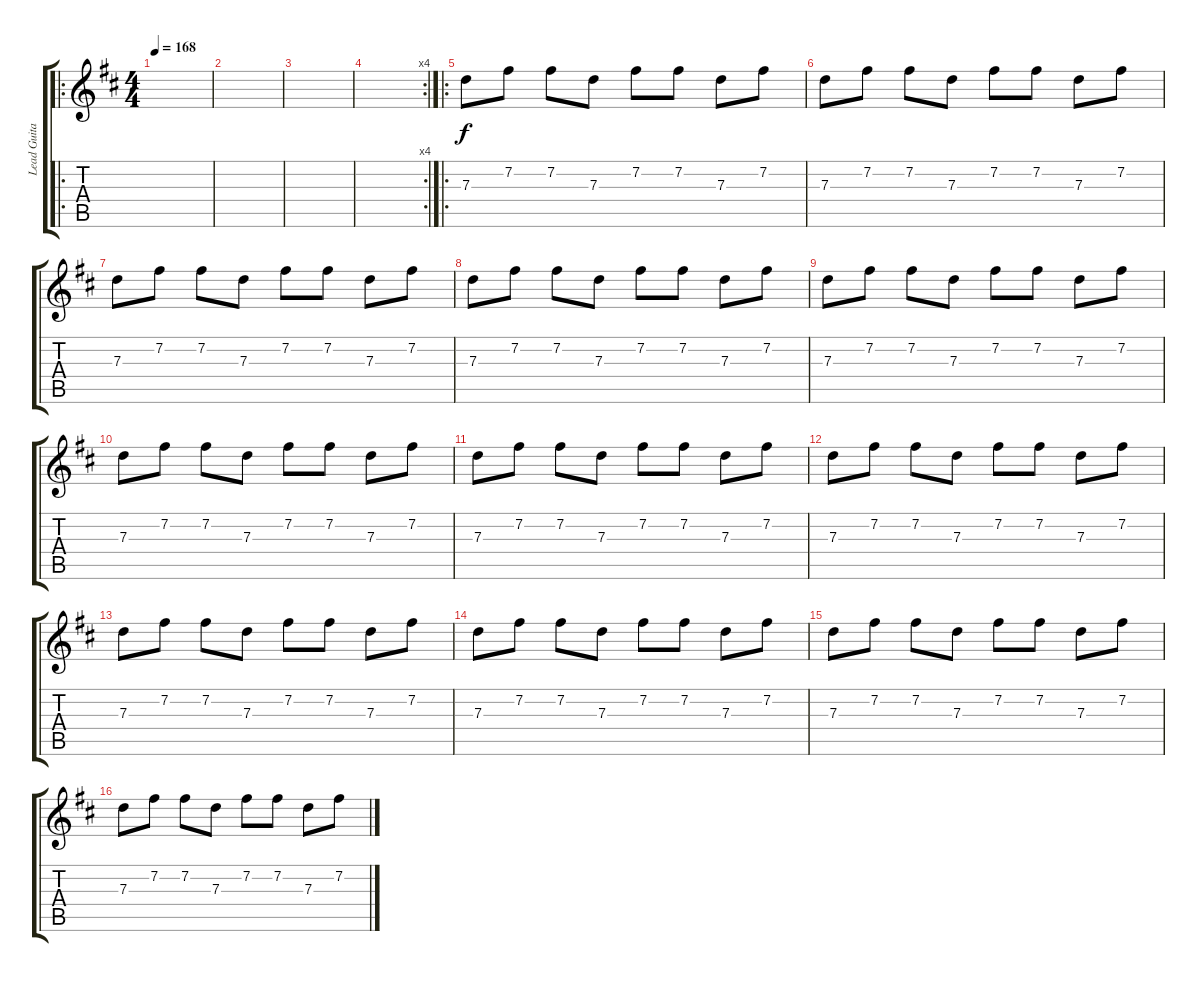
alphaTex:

\track ("Lead Guitar" "Lead Guita") {instrument overdrivenguitar}
\staff {score tabs}
\tuning (E4 B3 G3 D3 A2 E2) {hide}
\ro
\ts (4 4)
\tempo 168
\clef g2
\ks d
|
|
|
\rc 4
|
\ro
7.3.8 7.2.8 7.2.8 7.3.8 7.2.8 7.2.8 7.3.8 7.2.8 |
7.3.8 7.2.8 7.2.8 7.3.8 7.2.8 7.2.8 7.3.8 7.2.8 |
7.3.8 7.2.8 7.2.8 7.3.8 7.2.8 7.2.8 7.3.8 7.2.8 |
7.3.8 7.2.8 7.2.8 7.3.8 7.2.8 7.2.8 7.3.8 7.2.8 |
7.3.8 7.2.8 7.2.8 7.3.8 7.2.8 7.2.8 7.3.8 7.2.8 |
7.3.8 7.2.8 7.2.8 7.3.8 7.2.8 7.2.8 7.3.8 7.2.8 |
7.3.8 7.2.8 7.2.8 7.3.8 7.2.8 7.2.8 7.3.8 7.2.8 |
7.3.8 7.2.8 7.2.8 7.3.8 7.2.8 7.2.8 7.3.8 7.2.8 |
7.3.8 7.2.8 7.2.8 7.3.8 7.2.8 7.2.8 7.3.8 7.2.8 |
7.3.8 7.2.8 7.2.8 7.3.8 7.2.8 7.2.8 7.3.8 7.2.8 |
7.3.8 7.2.8 7.2.8 7.3.8 7.2.8 7.2.8 7.3.8 7.2.8 |
7.3.8 7.2.8 7.2.8 7.3.8 7.2.8 7.2.8 7.3.8 7.2.8
